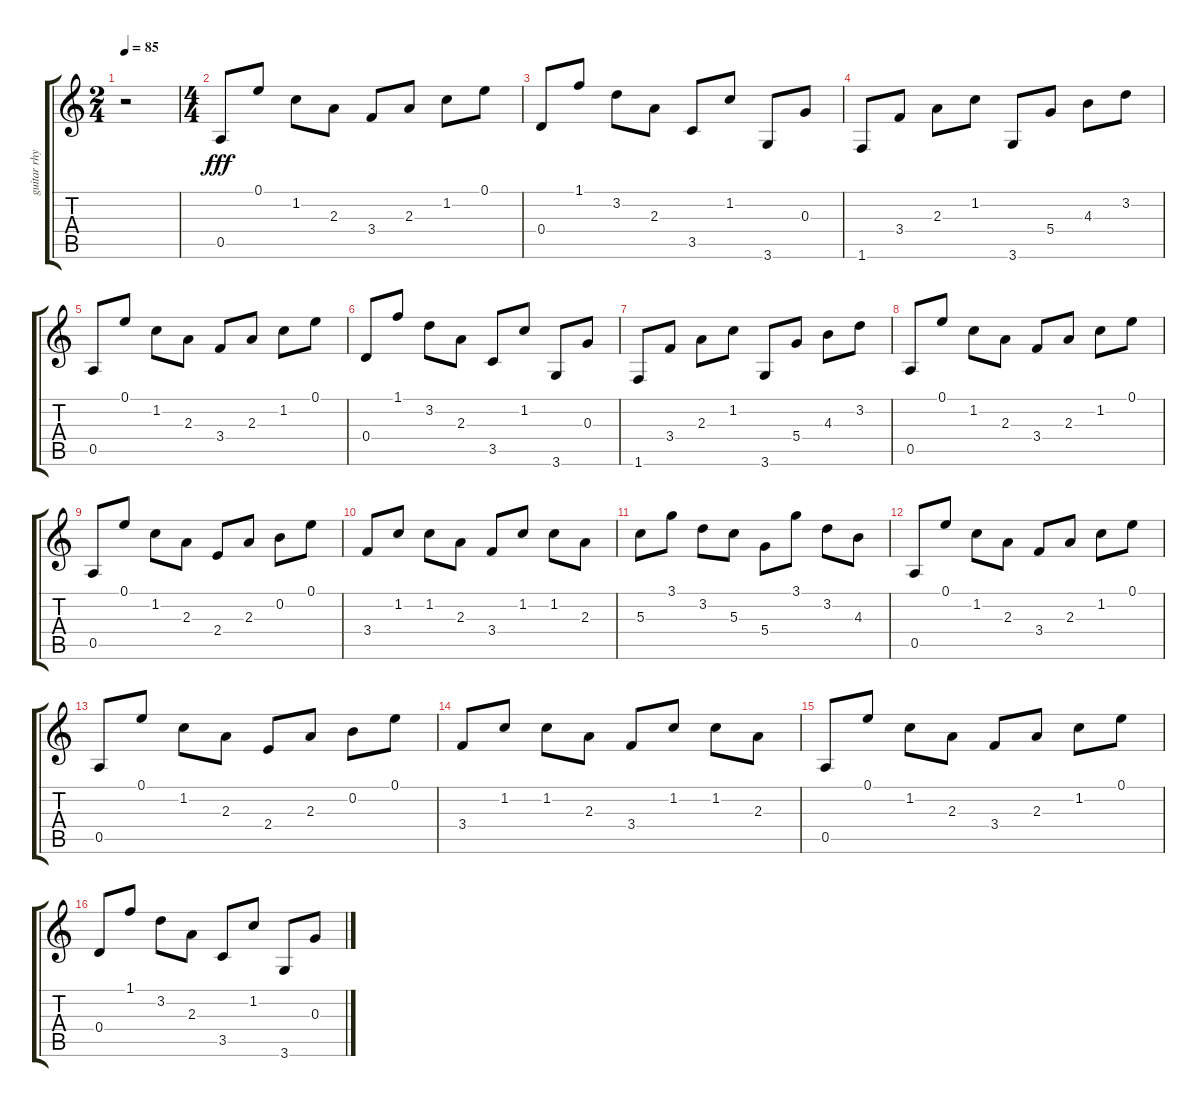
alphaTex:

\track ("guitar rhytm" "guitar rhy") {instrument acousticguitarsteel}
\staff {score tabs}
\tuning (E4 B3 G3 D3 A2 E2) {hide}
\ts (2 4)
\tempo 85
\clef g2
\ks c
r.2{dy fff instrument acousticguitarsteel} |
\ts (4 4)
0.5.8 0.1.8 1.2.8 2.3.8 3.4.8 2.3.8 1.2.8 0.1.8 |
0.4.8 1.1.8 3.2.8 2.3.8 3.5.8 1.2.8 3.6.8 0.3.8 |
1.6.8 3.4.8 2.3.8 1.2.8 3.6.8 5.4.8 4.3.8 3.2.8 |
0.5.8 0.1.8 1.2.8 2.3.8 3.4.8 2.3.8 1.2.8 0.1.8 |
0.4.8 1.1.8 3.2.8 2.3.8 3.5.8 1.2.8 3.6.8 0.3.8 |
1.6.8 3.4.8 2.3.8 1.2.8 3.6.8 5.4.8 4.3.8 3.2.8 |
0.5.8 0.1.8 1.2.8 2.3.8 3.4.8 2.3.8 1.2.8 0.1.8 |
0.5.8 0.1.8 1.2.8 2.3.8 2.4.8 2.3.8 0.2.8 0.1.8 |
3.4.8 1.2.8 1.2.8 2.3.8 3.4.8 1.2.8 1.2.8 2.3.8 |
5.3.8 3.1.8 3.2.8 5.3.8 5.4.8 3.1.8 3.2.8 4.3.8 |
0.5.8 0.1.8 1.2.8 2.3.8 3.4.8 2.3.8 1.2.8 0.1.8 |
0.5.8 0.1.8 1.2.8 2.3.8 2.4.8 2.3.8 0.2.8 0.1.8 |
3.4.8 1.2.8 1.2.8 2.3.8 3.4.8 1.2.8 1.2.8 2.3.8 |
0.5.8 0.1.8 1.2.8 2.3.8 3.4.8 2.3.8 1.2.8 0.1.8 |
0.4.8 1.1.8 3.2.8 2.3.8 3.5.8 1.2.8 3.6.8 0.3.8
